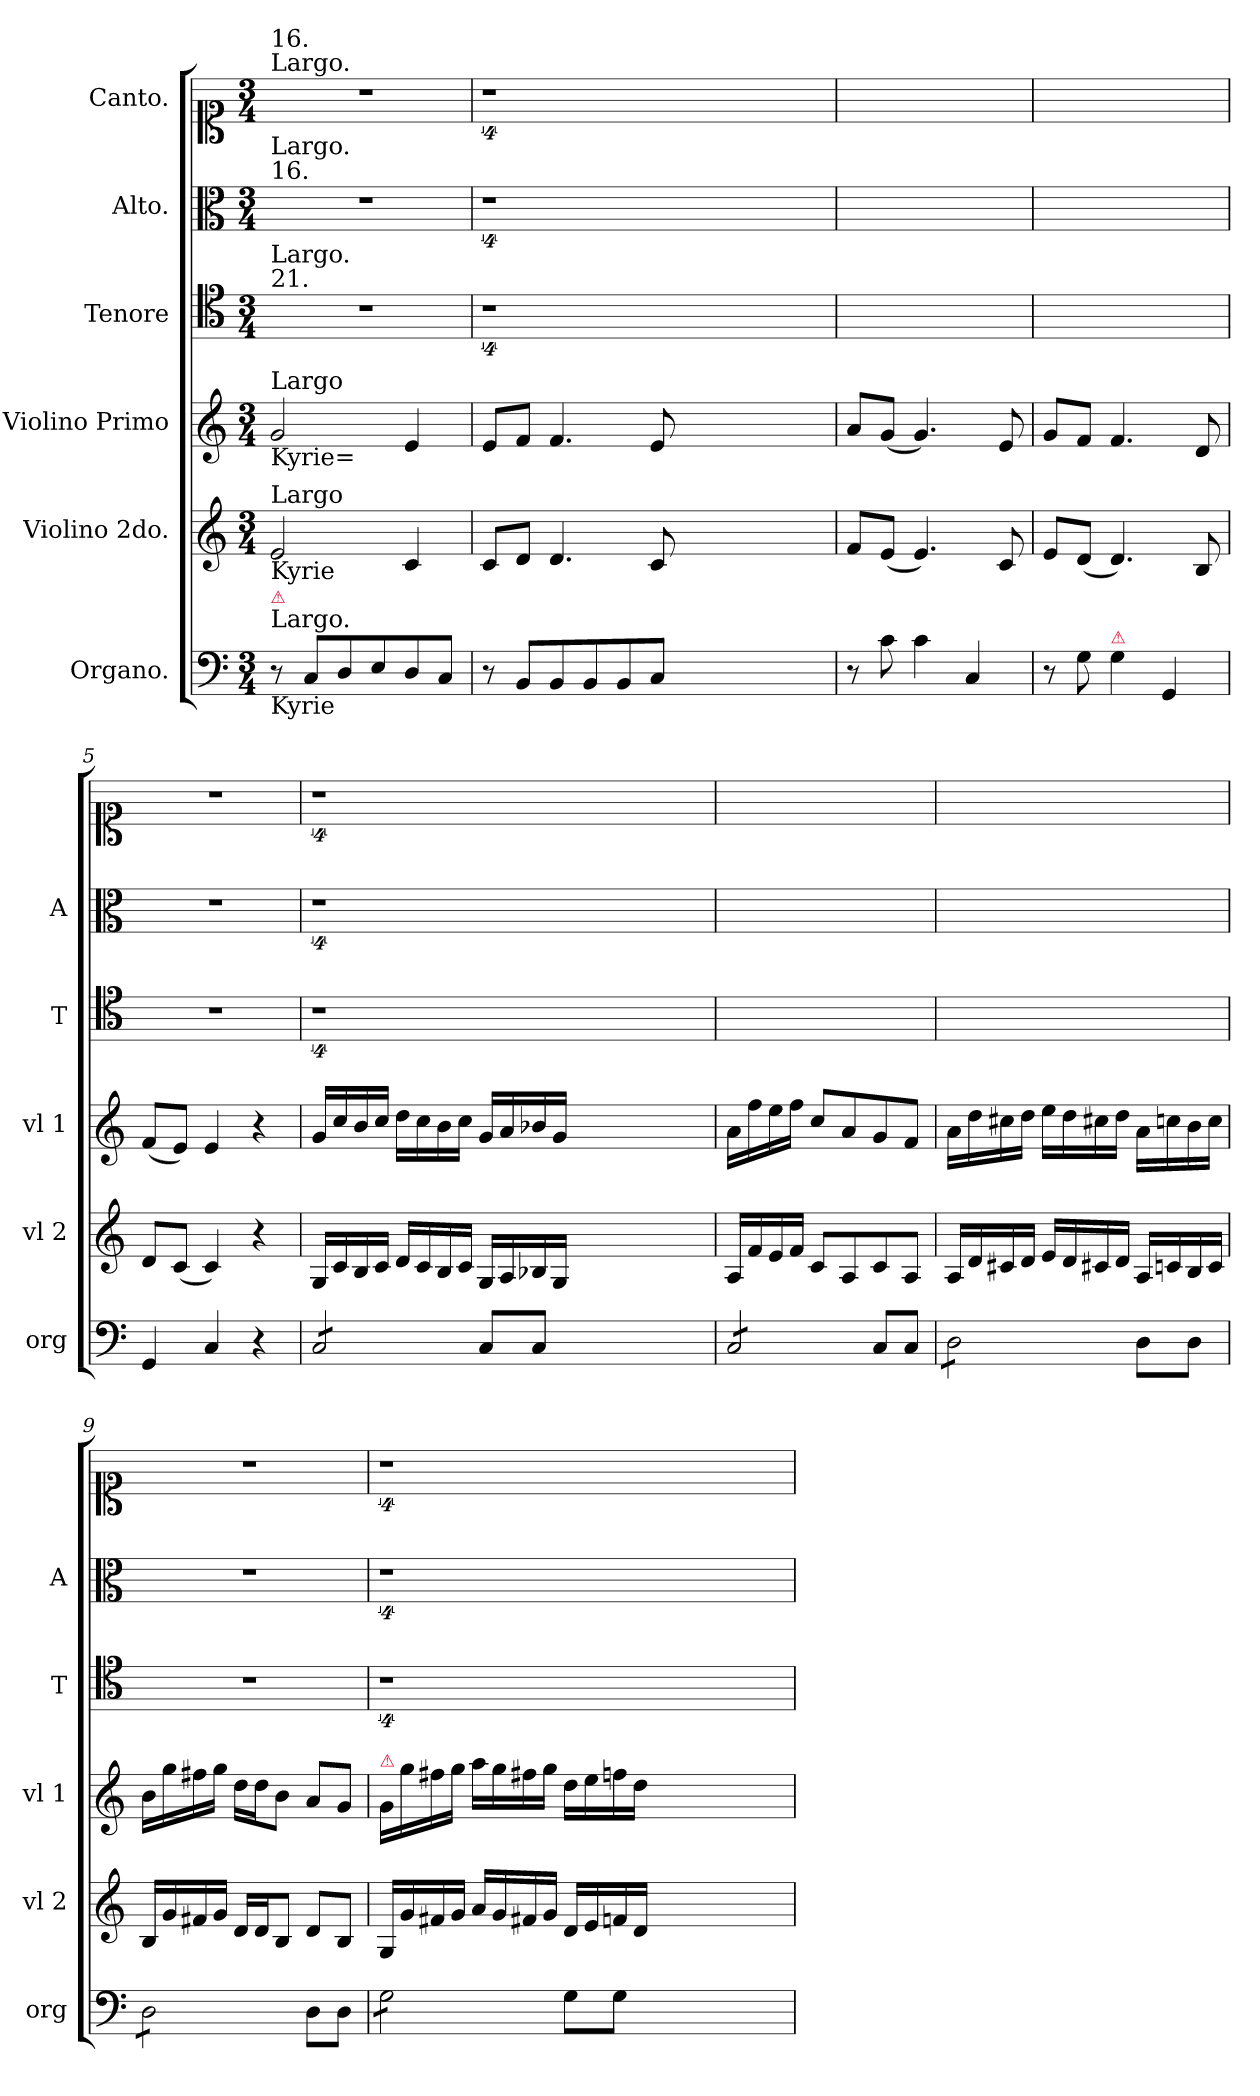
**kern	**kern	**dynam	**kern	**dynam	**kern	**kern	**kern
*part6	*part5	*part5	*part4	*part4	*part3	*part2	*part1
*staff6	*staff5	*staff5	*staff4	*staff4	*staff3	*staff2	*staff1
*I"Organo.	*I"Violino 2do.	*	*I"Violino Primo	*	*I"Tenore	*I"Alto.	*I"Canto.
*I'org	*I'vl 2	*	*I'vl 1	*	*I'T	*I'A	*
*clefF4	*clefG2	*	*clefG2	*	*clefC4	*clefC3	*clefC1
*k[]	*k[]	*	*k[]	*	*k[]	*k[]	*k[]
*M3/4	*M3/4	*	*M3/4	*	*M3/4	*M3/4	*M3/4
=1	=1	=1	=1	=1	=1	=1	=1
!	!	!	!	!	!	!	!LO:TX:a:t=Largo.
!	!	!	!	!	!	!	!LO:TX:a:t=16.
!	!	!	!	!	!	!LO:TX:a:t=16.	!
!	!	!	!	!	!	!LO:TX:a:t=Largo.	!
!	!	!	!	!	!LO:TX:a:t=21.	!	!
!	!	!	!	!	!LO:TX:a:t=Largo.	!	!
!	!	!	!LO:TX:b:t=Kyrie=	!	!	!	!
!	!	!	!LO:TX:a:t=Largo	!	!	!	!
!	!LO:TX:b:t=Kyrie	!	!	!	!	!	!
!	!LO:TX:a:t=Largo	!	!	!	!	!	!
!LO:TX:b:t=Kyrie	!	!	!	!	!	!	!
!LO:TX:a:t=Largo.	!	!	!	!	!	!	!
!LO:TX:a:color=crimson:t=⚠	!	!	!	!	!	!	!
8r	2e/	.	2g/	.	2.r	2.r	2.r
8C/L	.	.	.	.	.	.	.
8D/	.	.	.	.	.	.	.
8E/	.	.	.	.	.	.	.
8D/	4c/	.	4e/	.	.	.	.
8C/J	.	.	.	.	.	.	.
=2	=2	=2	=2	=2	=2	=2	=2
8r	8c/L	.	8e/L	.	4%9r	4%9r	4%9r
8BB/L	8d/J	.	8f/J	.	.	.	.
8BB/	4.d/	.	4.f/	.	.	.	.
8BB/	.	.	.	.	.	.	.
8BB/	.	.	.	.	.	.	.
8C/J	8c/	.	8e/	.	.	.	.
1.ryy	1.ryy	.	1.ryy	.	.	.	.
=3	=3	=3	=3	=3	=3	=3	=3
8r	8f/L	.	8a/L	.	2.ryy	2.ryy	2.ryy
8c\	(8e/J	.	(8g/J	.	.	.	.
4c\	4.e/)	.	4.g/)	.	.	.	.
4C/	.	.	.	.	.	.	.
.	8c/	.	8e/	.	.	.	.
=4	=4	=4	=4	=4	=4	=4	=4
8r	8e/L	.	8g/L	.	2.ryy	2.ryy	2.ryy
8G\	(8d/J	.	8f/J	.	.	.	.
!LO:TX:a:color=crimson:t=⚠	!	!	!	!	!	!	!
4G\	4.d/)	.	4.f/	.	.	.	.
4GG/	.	.	.	.	.	.	.
.	8B/	.	8d/	.	.	.	.
=5	=5	=5	=5	=5	=5	=5	=5
4GG/	8d/L	.	(8f/L	.	2.r	2.r	2.r
.	(8c/J	.	8e/J)	.	.	.	.
4C/	4c/)	.	4e/	.	.	.	.
4r	4r	.	4r	.	.	.	.
=6	=6	=6	=6	=6	=6	=6	=6
!	!	!LO:DY:a	!	!LO:DY:b	!	!	!
*tremolo	*	*	*	*	*	*	*
8C/L	16G/LL	for.	16g/LL	for.	4%9r	4%9r	4%9r
.	16c/	.	16cc/	.	.	.	.
8C/	16B/	.	16b/	.	.	.	.
.	16c/JJ	.	16cc/JJ	.	.	.	.
8C/	16d/LL	.	16dd\LL	.	.	.	.
.	16c/	.	16cc\	.	.	.	.
8C/J	16B/	.	16b\	.	.	.	.
*Xtremolo	*	*	*	*	*	*	*
.	16c/JJ	.	16cc\JJ	.	.	.	.
8C/L	16G/LL	.	16g/LL	.	.	.	.
.	16A/	.	16a/	.	.	.	.
8C/J	16B-X/	.	16b-X/	.	.	.	.
.	16G/JJ	.	16g/JJ	.	.	.	.
1.ryy	1.ryy	.	1.ryy	.	.	.	.
=7	=7	=7	=7	=7	=7	=7	=7
*tremolo	*	*	*	*	*	*	*
8C/L	16A/LL	.	16a\LL	.	2.ryy	2.ryy	2.ryy
.	16f/	.	16ff\	.	.	.	.
8C/	16e/	.	16ee\	.	.	.	.
.	16f/JJ	.	16ff\JJ	.	.	.	.
8C/	8c/L	.	8cc/L	.	.	.	.
8C/J	8A/	.	8a/	.	.	.	.
*Xtremolo	*	*	*	*	*	*	*
8C/L	8c/	.	8g/	.	.	.	.
8C/J	8A/J	.	8f/J	.	.	.	.
=8	=8	=8	=8	=8	=8	=8	=8
*tremolo	*	*	*	*	*	*	*
8D\L	16A/LL	.	16a\LL	.	2.ryy	2.ryy	2.ryy
.	16d/	.	16dd\	.	.	.	.
8D\	16c#X/	.	16cc#X\	.	.	.	.
.	16d/JJ	.	16dd\JJ	.	.	.	.
8D\	16e/LL	.	16ee\LL	.	.	.	.
.	16d/	.	16dd\	.	.	.	.
8D\J	16c#X/	.	16cc#X\	.	.	.	.
*Xtremolo	*	*	*	*	*	*	*
.	16d/JJ	.	16dd\JJ	.	.	.	.
8D\L	16A/LL	.	16a\LL	.	.	.	.
.	16cn/	.	16ccn\	.	.	.	.
8D\J	16B/	.	16b\	.	.	.	.
.	16c/JJ	.	16cc\JJ	.	.	.	.
=9	=9	=9	=9	=9	=9	=9	=9
*tremolo	*	*	*	*	*	*	*
8D\L	16B/LL	.	16b\LL	.	2.r	2.r	2.r
.	16g/	.	16gg\	.	.	.	.
8D\	16f#X/	.	16ff#X\	.	.	.	.
.	16g/JJ	.	16gg\JJ	.	.	.	.
8D\	16d/LL	.	16dd\LL	.	.	.	.
.	16d/J	.	16dd\J	.	.	.	.
8D\J	8B/J	.	8b\J	.	.	.	.
*Xtremolo	*	*	*	*	*	*	*
8D\L	8d/L	.	8a/L	.	.	.	.
8D\J	8B/J	.	8g/J	.	.	.	.
=10	=10	=10	=10	=10	=10	=10	=10
!	!	!	!LO:TX:a:color=crimson:t=⚠	!	!	!	!
*tremolo	*	*	*	*	*	*	*
8G\L	16G/LL	.	16g/LL	.	4%9r	4%9r	4%9r
.	16g/	.	16gg\	.	.	.	.
8G\	16f#X/	.	16ff#X\	.	.	.	.
.	16g/JJ	.	16gg\JJ	.	.	.	.
8G\	16a/LL	.	16aa\LL	.	.	.	.
.	16g/	.	16gg\	.	.	.	.
8G\J	16f#X/	.	16ff#X\	.	.	.	.
*Xtremolo	*	*	*	*	*	*	*
.	16g/JJ	.	16gg\JJ	.	.	.	.
8G\L	16d/LL	.	16dd\LL	.	.	.	.
.	16e/	.	16ee\	.	.	.	.
8G\J	16fn/	.	16ffn\	.	.	.	.
.	16d/JJ	.	16dd\JJ	.	.	.	.
1.ryy	1.ryy	.	1.ryy	.	.	.	.
=	=	=	=	=	=	=	=
*-	*-	*-	*-	*-	*-	*-	*-
